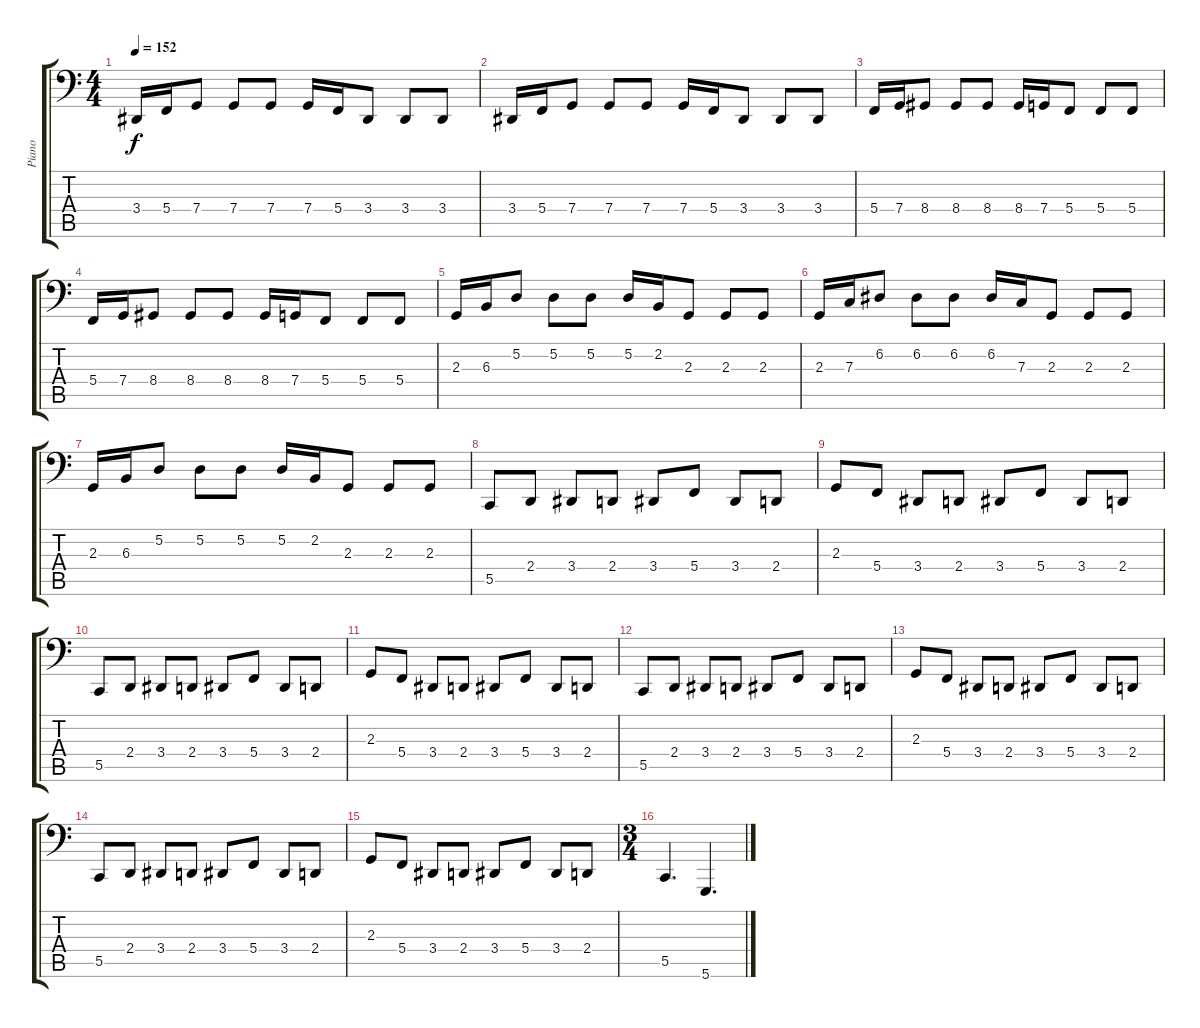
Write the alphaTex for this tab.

\track ("Piano" "Piano") {instrument electricgrandpiano}
\staff {score tabs}
\tuning (D3 A2 F2 C2 G1 D1) {hide}
\ts (4 4)
\tempo 152
\clef f4
\ks c
3.4.16{dy f} 5.4.16 7.4.8 7.4.8 7.4.8 7.4.16 5.4.16 3.4.8 3.4.8 3.4.8 |
3.4.16 5.4.16 7.4.8 7.4.8 7.4.8 7.4.16 5.4.16 3.4.8 3.4.8 3.4.8 |
5.4.16 7.4.16 8.4.8 8.4.8 8.4.8 8.4.16 7.4.16 5.4.8 5.4.8 5.4.8 |
5.4.16 7.4.16 8.4.8 8.4.8 8.4.8 8.4.16 7.4.16 5.4.8 5.4.8 5.4.8 |
2.3.16 6.3.16 5.2.8 5.2.8 5.2.8 5.2.16 2.2.16 2.3.8 2.3.8 2.3.8 |
2.3.16 7.3.16 6.2.8 6.2.8 6.2.8 6.2.16 7.3.16 2.3.8 2.3.8 2.3.8 |
2.3.16 6.3.16 5.2.8 5.2.8 5.2.8 5.2.16 2.2.16 2.3.8 2.3.8 2.3.8 |
5.5.8 2.4.8 3.4.8 2.4.8 3.4.8 5.4.8 3.4.8 2.4.8 |
2.3.8 5.4.8 3.4.8 2.4.8 3.4.8 5.4.8 3.4.8 2.4.8 |
5.5.8 2.4.8 3.4.8 2.4.8 3.4.8 5.4.8 3.4.8 2.4.8 |
2.3.8 5.4.8 3.4.8 2.4.8 3.4.8 5.4.8 3.4.8 2.4.8 |
5.5.8 2.4.8 3.4.8 2.4.8 3.4.8 5.4.8 3.4.8 2.4.8 |
2.3.8 5.4.8 3.4.8 2.4.8 3.4.8 5.4.8 3.4.8 2.4.8 |
5.5.8 2.4.8 3.4.8 2.4.8 3.4.8 5.4.8 3.4.8 2.4.8 |
2.3.8 5.4.8 3.4.8 2.4.8 3.4.8 5.4.8 3.4.8 2.4.8 |
\ts (3 4)
5.5.4{d} 5.6.4{d}
